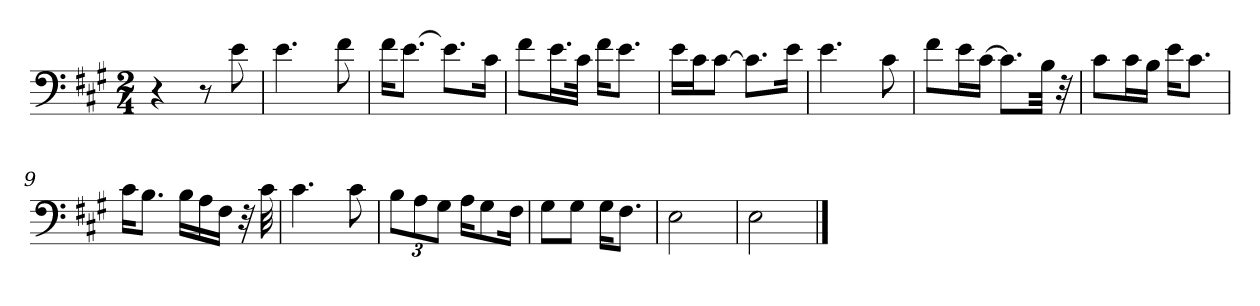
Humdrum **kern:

**kern
*part1
*staff1
*clefF4
*k[f#c#g#]
*M2/4
=1
4r
8r
8e\
=2
4.e\
8f#\
=3
16f#\KL
[8.e\J
8.e\L]
16c#\Jk
=4
8f#\L
16.e\L
32c#\JJk
16f#\KL
8.e\J
=5
16e\LL
16c#\J
[8c#\J
8.c#\L]
16e\Jk
=6
4.e\
8c#\
=7
8f#\L
16e\L
[16c#\JJ
8.c#\L]
32B\Jkk
32r
=8
8c#\L
16c#\L
16B\JJ
16e\KL
8.c#\J
=9
16c#\KL
8.B\J
16B\LL
16A\
16F#\JJ
32r
32c#\
=10
4.c#\
8c#\
=11
12B\L
12A\
12G#\J
16A\KL
8G#\
16F#\Jk
=12
8G#\L
8G#\J
16G#\KL
8.F#\J
=13
2E\
=14
2E\
==
*-
